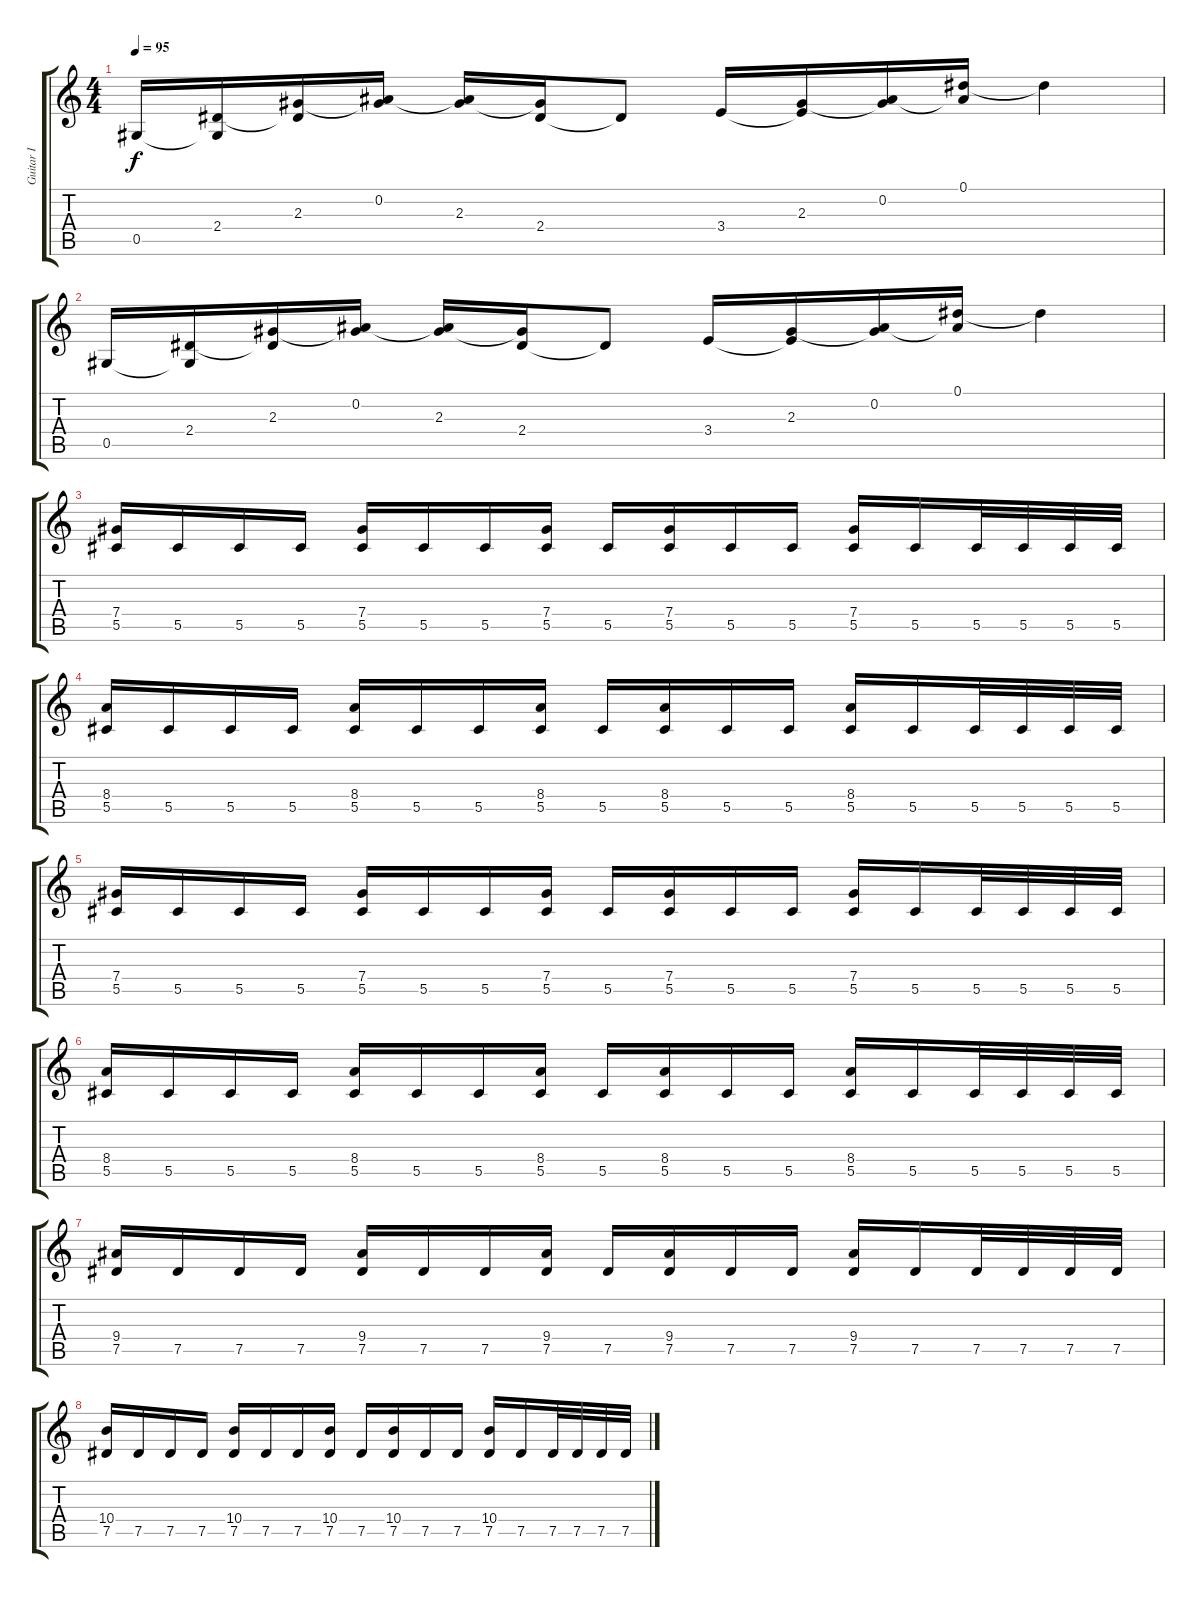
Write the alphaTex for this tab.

\track ("Guitar I" "Guitar I") {instrument acousticguitarsteel}
\staff {score tabs}
\tuning (Eb4 Bb3 Gb3 Db3 Ab2 Eb2) {hide}
\ts (4 4)
\tempo 95
\clef g2
\ks c
0.5.16{dy f} (2.4 0.5{t}).16 (2.3 2.4{t}).16 (0.2 2.3{t}).16 (0.2{t} 2.3).16 (2.3{t} 2.4).16 2.4{t}.8 3.4.16 (2.3 3.4{t}).16 (0.2 2.3{t}).16 (0.1 0.2{t}).16 0.1{t}.4 |
0.5.16 (2.4 0.5{t}).16 (2.3 2.4{t}).16 (0.2 2.3{t}).16 (0.2{t} 2.3).16 (2.3{t} 2.4).16 2.4{t}.8 3.4.16 (2.3 3.4{t}).16 (0.2 2.3{t}).16 (0.1 0.2{t}).16 0.1{t}.4 |
(7.4 5.5).16 5.5.16 5.5.16 5.5.16 (7.4 5.5).16 5.5.16 5.5.16 (7.4 5.5).16 5.5.16 (7.4 5.5).16 5.5.16 5.5.16 (7.4 5.5).16 5.5.16 5.5.32 5.5.32 5.5.32 5.5.32 |
(8.4 5.5).16 5.5.16 5.5.16 5.5.16 (8.4 5.5).16 5.5.16 5.5.16 (8.4 5.5).16 5.5.16 (8.4 5.5).16 5.5.16 5.5.16 (8.4 5.5).16 5.5.16 5.5.32 5.5.32 5.5.32 5.5.32 |
(7.4 5.5).16 5.5.16 5.5.16 5.5.16 (7.4 5.5).16 5.5.16 5.5.16 (7.4 5.5).16 5.5.16 (7.4 5.5).16 5.5.16 5.5.16 (7.4 5.5).16 5.5.16 5.5.32 5.5.32 5.5.32 5.5.32 |
(8.4 5.5).16 5.5.16 5.5.16 5.5.16 (8.4 5.5).16 5.5.16 5.5.16 (8.4 5.5).16 5.5.16 (8.4 5.5).16 5.5.16 5.5.16 (8.4 5.5).16 5.5.16 5.5.32 5.5.32 5.5.32 5.5.32 |
(9.4 7.5).16 7.5.16 7.5.16 7.5.16 (9.4 7.5).16 7.5.16 7.5.16 (9.4 7.5).16 7.5.16 (9.4 7.5).16 7.5.16 7.5.16 (9.4 7.5).16 7.5.16 7.5.32 7.5.32 7.5.32 7.5.32 |
(10.4 7.5).16 7.5.16 7.5.16 7.5.16 (10.4 7.5).16 7.5.16 7.5.16 (10.4 7.5).16 7.5.16 (10.4 7.5).16 7.5.16 7.5.16 (10.4 7.5).16 7.5.16 7.5.32 7.5.32 7.5.32 7.5.32
